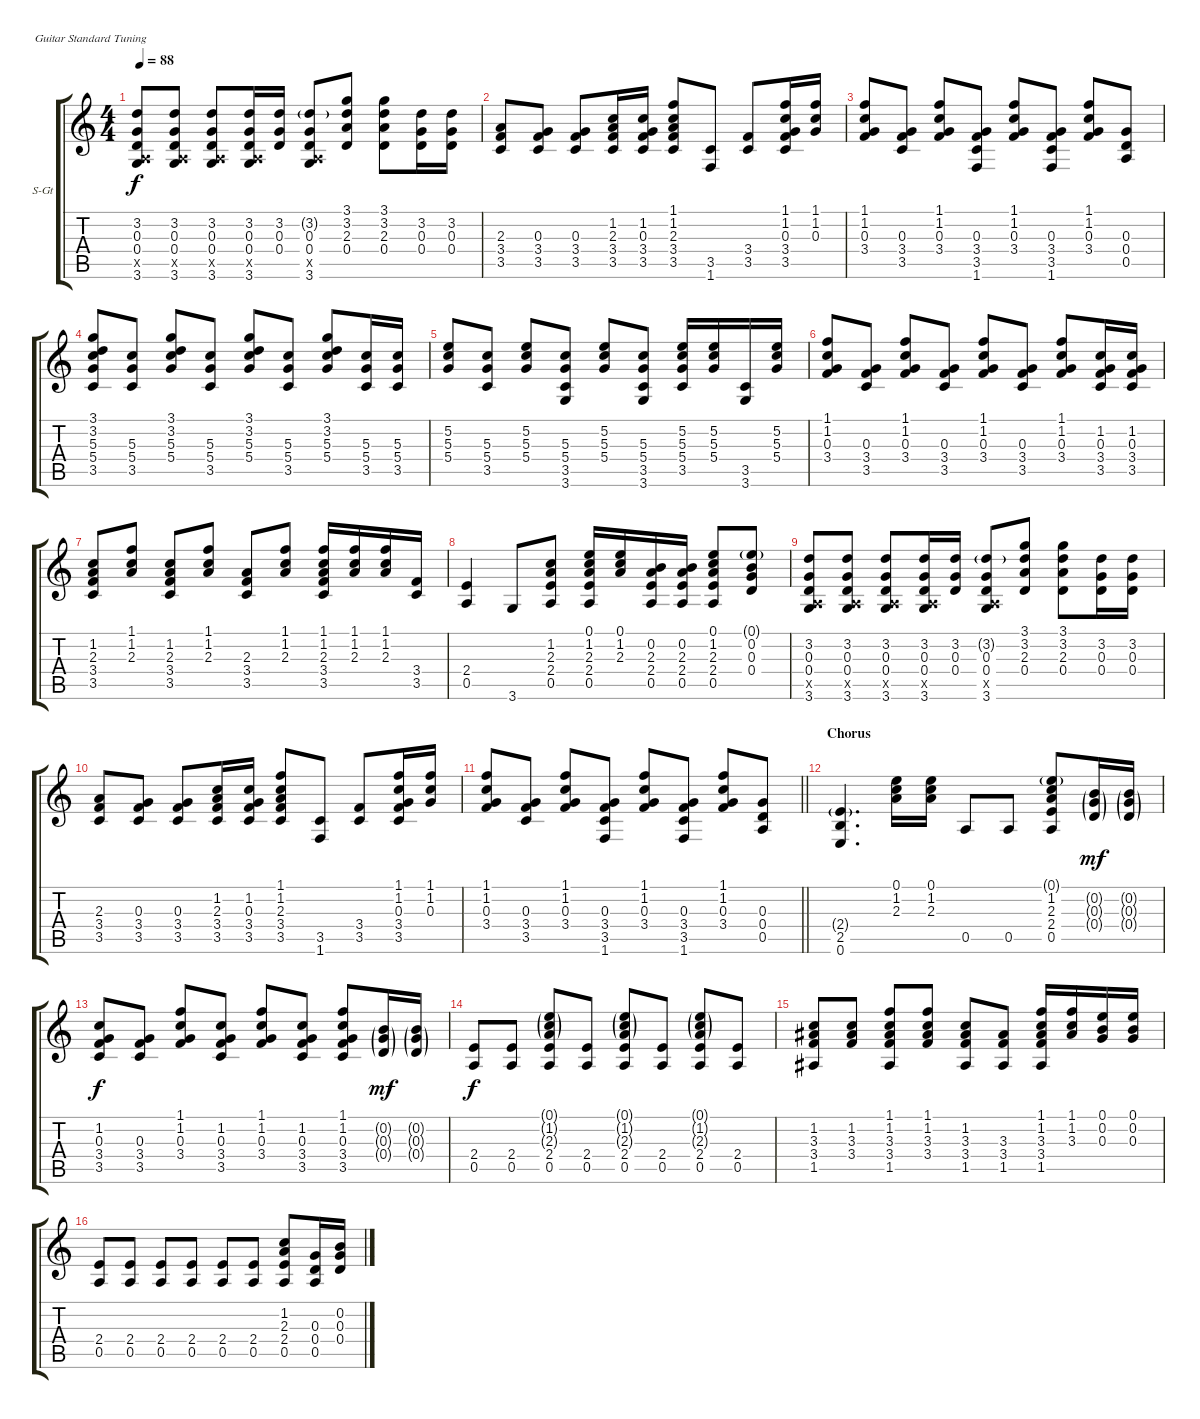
\bracketExtendMode groupsimilarinstruments
\firstSystemTrackNameOrientation horizontal
\otherSystemsTrackNameOrientation horizontal
\track ("Rythmic" "S-Gt") {instrument acousticguitarsteel}
\staff {score tabs}
\tuning (E4 B3 G3 D3 A2 E2)
\ts (4 4)
\tempo 88
\clef g2
\ks c
(3.2 0.3 0.4 0.5{x} 3.6).8{dy f} (3.2 0.3 0.4 0.5{x} 3.6).8 (3.2 0.3 0.4 0.5{x} 3.6).8 (3.2 0.3 0.4 0.5{x} 3.6).16 (3.2 0.3 0.4).16 (3.2{g} 0.3 0.4 0.5{x} 3.6).8 (3.1 3.2 2.3 0.4).8 (3.1 3.2 2.3 0.4).8 (3.2 0.3 0.4).16 (3.2 0.3 0.4).16 |
(2.3 3.4 3.5).8 (0.3 3.4 3.5).8 (0.3 3.4 3.5).8 (1.2 2.3 3.4 3.5).16 (1.2 0.3 3.4 3.5).16 (1.1 1.2 2.3 3.4 3.5).8 (3.5 1.6).8 (3.4 3.5).8 (1.1 1.2 0.3 3.4 3.5).16 (1.1 1.2 0.3).16 |
(1.1 1.2 0.3 3.4).8 (0.3 3.4 3.5).8 (1.1 1.2 0.3 3.4).8 (0.3 3.4 3.5 1.6).8 (1.1 1.2 0.3 3.4).8 (0.3 3.4 3.5 1.6).8 (1.1 1.2 0.3 3.4).8 (0.3 0.4 0.5).8 |
(3.1 3.2 5.3 5.4 3.5).8 (5.3 5.4 3.5).8 (3.1 3.2 5.3 5.4).8 (5.3 5.4 3.5).8 (3.1 3.2 5.3 5.4).8 (5.3 5.4 3.5).8 (3.1 3.2 5.3 5.4).8 (5.3 5.4 3.5).16 (5.3 5.4 3.5).16 |
(5.2 5.3 5.4).8 (5.3 5.4 3.5).8 (5.2 5.3 5.4).8 (5.3 5.4 3.5 3.6).8 (5.2 5.3 5.4).8 (5.3 5.4 3.5 3.6).8 (5.2 5.3 5.4 3.5).16 (5.2 5.3 5.4).16 (3.5 3.6).16 (5.2 5.3 5.4).16 |
(1.1 1.2 0.3 3.4).8 (0.3 3.4 3.5).8 (1.1 1.2 0.3 3.4).8 (0.3 3.4 3.5).8 (1.1 1.2 0.3 3.4).8 (0.3 3.4 3.5).8 (1.1 1.2 0.3 3.4).8 (1.2 0.3 3.4 3.5).16 (1.2 0.3 3.4 3.5).16 |
(1.2 2.3 3.4 3.5).8 (1.1 1.2 2.3).8 (1.2 2.3 3.4 3.5).8 (1.1 1.2 2.3).8 (2.3 3.4 3.5).8 (1.1 1.2 2.3).8 (1.1 1.2 2.3 3.4 3.5).16 (1.1 1.2 2.3).16 (1.1 1.2 2.3).16 (3.4 3.5).16 |
(2.4 0.5).4 3.6.8 (1.2 2.3 2.4 0.5).8 (0.1 1.2 2.3 2.4 0.5).16 (0.1 1.2 2.3).16 (0.2 2.3 2.4 0.5).16 (0.2 2.3 2.4 0.5).16 (0.1 1.2 2.3 2.4 0.5).8 (0.1{g} 0.2 0.3 0.4).8 |
(3.2 0.3 0.4 0.5{x} 3.6).8 (3.2 0.3 0.4 0.5{x} 3.6).8 (3.2 0.3 0.4 0.5{x} 3.6).8 (3.2 0.3 0.4 0.5{x} 3.6).16 (3.2 0.3 0.4).16 (3.2{g} 0.3 0.4 0.5{x} 3.6).8 (3.1 3.2 2.3 0.4).8 (3.1 3.2 2.3 0.4).8 (3.2 0.3 0.4).16 (3.2 0.3 0.4).16 |
(2.3 3.4 3.5).8 (0.3 3.4 3.5).8 (0.3 3.4 3.5).8 (1.2 2.3 3.4 3.5).16 (1.2 0.3 3.4 3.5).16 (1.1 1.2 2.3 3.4 3.5).8 (3.5 1.6).8 (3.4 3.5).8 (1.1 1.2 0.3 3.4 3.5).16 (1.1 1.2 0.3).16 |
\barLineRight lightlight
(1.1 1.2 0.3 3.4).8 (0.3 3.4 3.5).8 (1.1 1.2 0.3 3.4).8 (0.3 3.4 3.5 1.6).8 (1.1 1.2 0.3 3.4).8 (0.3 3.4 3.5 1.6).8 (1.1 1.2 0.3 3.4).8 (0.3 0.4 0.5).8 |
\section ("" "Chorus")
(2.4{g} 2.5 0.6).4{d} (0.1 1.2 2.3).16 (0.1 1.2 2.3).16 0.5.8 0.5.8 (0.1{g} 1.2 2.3 2.4 0.5).8 (0.2{g} 0.3{g} 0.4{g}).16{dy mf} (0.2{g} 0.3{g} 0.4{g}).16 |
(1.2 0.3 3.4 3.5).8{dy f} (0.3 3.4 3.5).8 (1.1 1.2 0.3 3.4).8 (1.2 0.3 3.4 3.5).8 (1.1 1.2 0.3 3.4).8 (1.2 0.3 3.4 3.5).8 (1.1 1.2 0.3 3.4 3.5).8 (0.2{g} 0.3{g} 0.4{g}).16{dy mf} (0.2{g} 0.3{g} 0.4{g}).16 |
(2.4 0.5).8{dy f} (2.4 0.5).8 (0.1{g} 1.2{g} 2.3{g} 2.4 0.5).8 (2.4 0.5).8 (0.1{g} 1.2{g} 2.3{g} 2.4 0.5).8 (2.4 0.5).8 (0.1{g} 1.2{g} 2.3{g} 2.4 0.5).8 (2.4 0.5).8 |
(1.2 3.3 3.4 1.5).8 (1.2 3.3 3.4).8 (1.1 1.2 3.3 3.4 1.5).8 (1.1 1.2 3.3 3.4).8 (1.2 3.3 3.4 1.5).8 (3.3 3.4 1.5).8 (1.1 1.2 3.3 3.4 1.5).16 (1.1 1.2 3.3).16 (0.1 0.2 0.3).16 (0.1 0.2 0.3).16 |
(2.4 0.5).8 (2.4 0.5).8 (2.4 0.5).8 (2.4 0.5).8 (2.4 0.5).8 (2.4 0.5).8 (1.2 2.3 2.4 0.5).8 (0.3 0.4 0.5).16 (0.2 0.3 0.4).16
